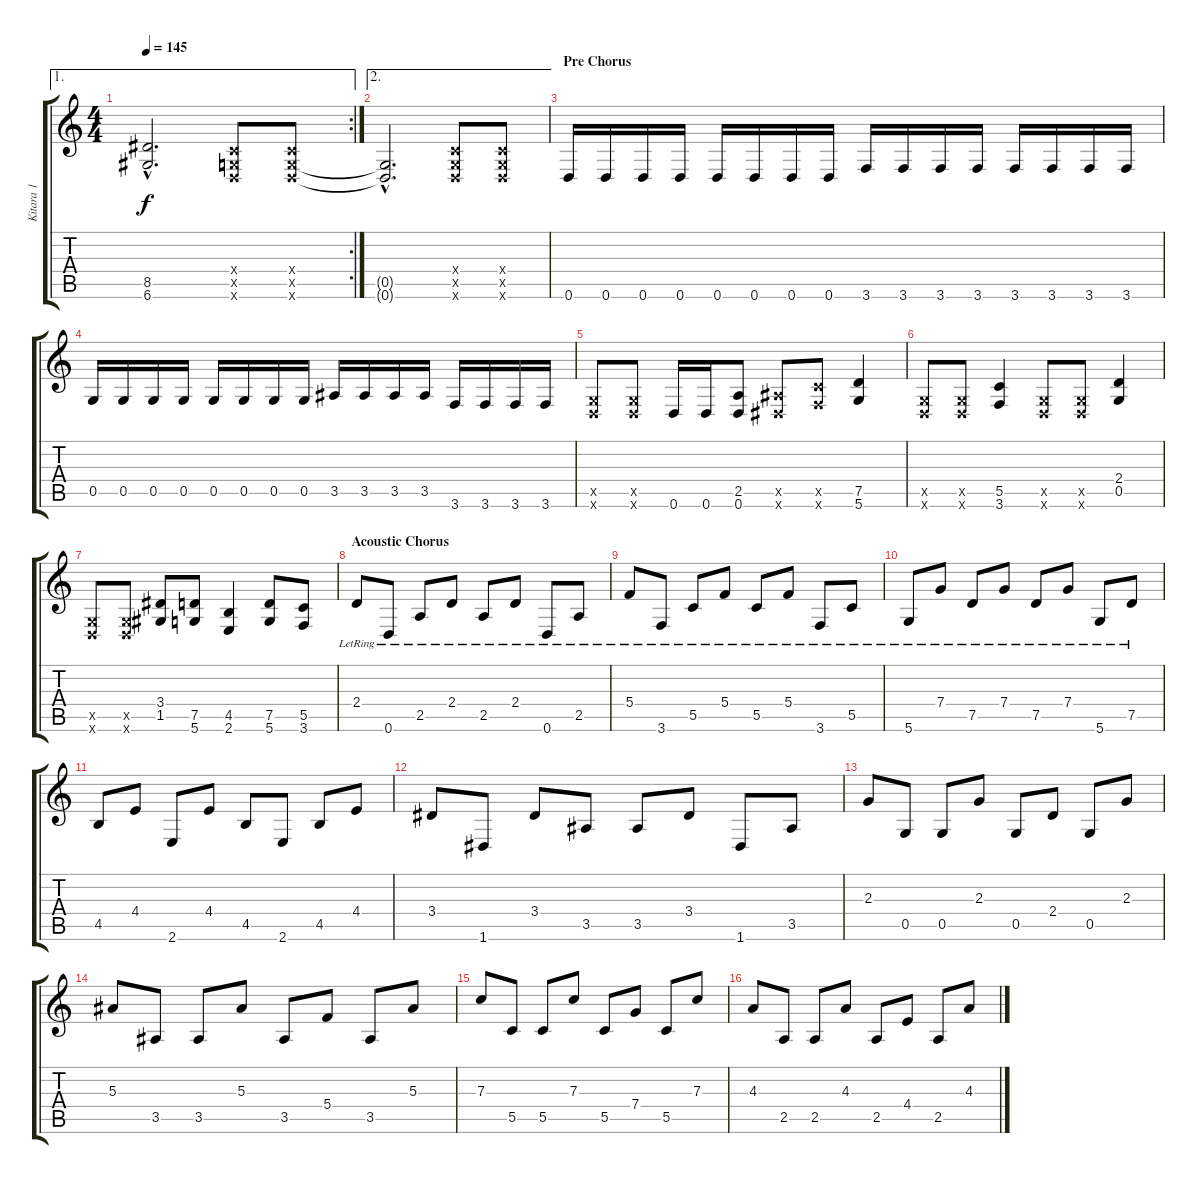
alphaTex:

\track ("Kitara 1" "Kitara 1") {instrument distortionguitar}
\staff {score tabs}
\tuning (D4 A3 F3 C3 G2 D2) {hide}
\ae 1
\rc 2
\ts (4 4)
\tempo 145
\clef g2
\ks c
(8.5{hac t} 6.6{hac t}).2{d dy f} (0.4{x} 0.5{x} 0.6{x}).8 (0.4{x} 0.5{x} 0.6{x}).8 |
\ae 2
(0.5{hac t} 0.6{hac t}).2{d} (0.4{x} 0.5{x} 0.6{x}).8 (0.4{x} 0.5{x} 0.6{x}).8 |
\section ("" "Pre Chorus")
0.6.16 0.6.16 0.6.16 0.6.16 0.6.16 0.6.16 0.6.16 0.6.16 3.6.16 3.6.16 3.6.16 3.6.16 3.6.16 3.6.16 3.6.16 3.6.16 |
0.5.16 0.5.16 0.5.16 0.5.16 0.5.16 0.5.16 0.5.16 0.5.16 3.5.16 3.5.16 3.5.16 3.5.16 3.6.16 3.6.16 3.6.16 3.6.16 |
(0.5{x} 0.6{x}).8 (0.5{x} 0.6{x}).8 0.6.16 0.6.16 (2.5 0.6).8 (3.5{x} 1.6{x}).8 (5.5{x} 3.6{x}).8 (7.5 5.6).4 |
(0.5{x} 0.6{x}).8 (0.5{x} 0.6{x}).8 (5.5 3.6).4 (0.5{x} 0.6{x}).8 (0.5{x} 0.6{x}).8 (2.4 0.5).4 |
(0.5{x} 0.6{x}).8 (0.5{x} 0.6{x}).8 (3.4 1.5).8 (7.5 5.6).8 (4.5 2.6).4 (7.5 5.6).8 (5.5 3.6).8 |
\section ("" "Acoustic Chorus")
2.4{lr}.8{instrument electricguitarclean} 0.6{lr}.8 2.5{lr}.8 2.4{lr}.8 2.5{lr}.8 2.4{lr}.8 0.6{lr}.8 2.5{lr}.8 |
5.4{lr}.8 3.6{lr}.8 5.5{lr}.8 5.4{lr}.8 5.5{lr}.8 5.4{lr}.8 3.6{lr}.8 5.5{lr}.8 |
5.6{lr}.8 7.4{lr}.8 7.5{lr}.8 7.4{lr}.8 7.5{lr}.8 7.4{lr}.8 5.6{lr}.8 7.5{lr}.8 |
4.5.8 4.4.8 2.6.8 4.4.8 4.5.8 2.6.8 4.5.8 4.4.8 |
3.4.8 1.6.8 3.4.8 3.5.8 3.5.8 3.4.8 1.6.8 3.5.8 |
2.3.8{instrument distortionguitar} 0.5.8 0.5.8 2.3.8 0.5.8 2.4.8 0.5.8 2.3.8 |
5.3.8 3.5.8 3.5.8 5.3.8 3.5.8 5.4.8 3.5.8 5.3.8 |
7.3.8 5.5.8 5.5.8 7.3.8 5.5.8 7.4.8 5.5.8 7.3.8 |
4.3.8 2.5.8 2.5.8 4.3.8 2.5.8 4.4.8 2.5.8 4.3.8
